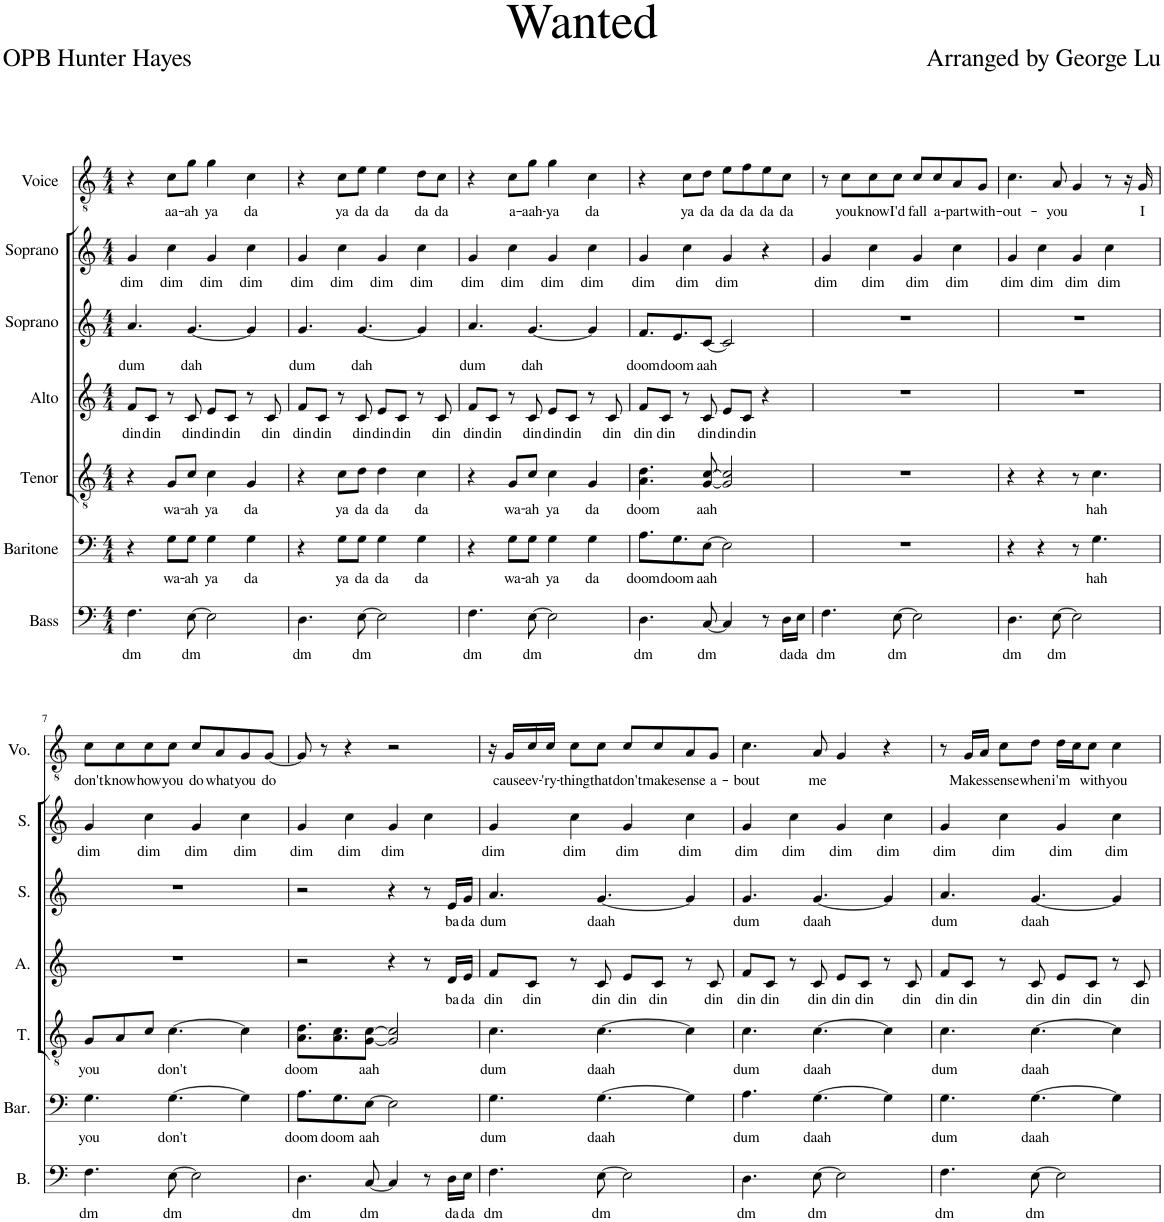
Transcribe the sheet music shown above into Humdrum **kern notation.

**kern	**text	**kern	**text	**kern	**text	**kern	**text	**kern	**text	**kern	**text	**kern	**text
*part7	*part7	*part6	*part6	*part5	*part5	*part4	*part4	*part3	*part3	*part2	*part2	*part1	*part1
*staff7	*staff7	*staff6	*staff6	*staff5	*staff5	*staff4	*staff4	*staff3	*staff3	*staff2	*staff2	*staff1	*staff1
*I"Bass	*	*I"Baritone	*	*I"Tenor	*	*I"Alto	*	*I"Soprano	*	*I"Soprano	*	*I"Voice	*
*I'B.	*	*I'Bar.	*	*I'T.	*	*I'A.	*	*I'S.	*	*I'S.	*	*I'Vo.	*
*clefF4	*	*clefF4	*	*clefGv2	*	*clefG2	*	*clefG2	*	*clefG2	*	*clefGv2	*
*k[]	*	*k[]	*	*k[]	*	*k[]	*	*k[]	*	*k[]	*	*k[]	*
*M4/4	*	*M4/4	*	*M4/4	*	*M4/4	*	*M4/4	*	*M4/4	*	*M4/4	*
=1	=1	=1	=1	=1	=1	=1	=1	=1	=1	=1	=1	=1	=1
!	!LO:LY:b	!	!	!	!	!	!LO:LY:b	!	!LO:LY:b	!	!LO:LY:b	!	!
4.F\	dm	4r	.	4r	.	8f/L	din	4.a/	dum	4g/	dim	4r	.
!	!	!	!	!	!	!	!LO:LY:b	!	!	!	!	!	!
.	.	.	.	.	.	8c/J	din	.	.	.	.	.	.
!	!	!	!LO:LY:b	!	!LO:LY:b	!	!	!	!	!	!LO:LY:b	!	!LO:LY:b
.	.	8G\L	wa-	8G/L	wa-	8r	.	.	.	4cc\	dim	8c\L	aa-
!	!LO:LY:b	!	!LO:LY:b	!	!LO:LY:b	!	!LO:LY:b	!	!LO:LY:b	!	!	!	!LO:LY:b
[8E\	dm	8G\J	-ah	8c/J	-ah	8c/	din	[4.g/	dah	.	.	8g\J	-ah
!	!	!	!LO:LY:b	!	!LO:LY:b	!	!LO:LY:b	!	!	!	!LO:LY:b	!	!LO:LY:b
2E\]	.	4G\	ya	4c\	ya	8e/L	din	.	.	4g/	dim	4g\	ya
!	!	!	!	!	!	!	!LO:LY:b	!	!	!	!	!	!
.	.	.	.	.	.	8c/J	din	.	.	.	.	.	.
!	!	!	!LO:LY:b	!	!LO:LY:b	!	!	!	!	!	!LO:LY:b	!	!LO:LY:b
.	.	4G\	da	4G/	da	8r	.	4g/]	.	4cc\	dim	4c\	da
!	!	!	!	!	!	!	!LO:LY:b	!	!	!	!	!	!
.	.	.	.	.	.	8c/	din	.	.	.	.	.	.
=2	=2	=2	=2	=2	=2	=2	=2	=2	=2	=2	=2	=2	=2
!	!LO:LY:b	!	!	!	!	!	!LO:LY:b	!	!LO:LY:b	!	!LO:LY:b	!	!
4.D\	dm	4r	.	4r	.	8f/L	din	4.g/	dum	4g/	dim	4r	.
!	!	!	!	!	!	!	!LO:LY:b	!	!	!	!	!	!
.	.	.	.	.	.	8c/J	din	.	.	.	.	.	.
!	!	!	!LO:LY:b	!	!LO:LY:b	!	!	!	!	!	!LO:LY:b	!	!LO:LY:b
.	.	8G\L	ya	8c\L	ya	8r	.	.	.	4cc\	dim	8c\L	ya
!	!LO:LY:b	!	!LO:LY:b	!	!LO:LY:b	!	!LO:LY:b	!	!LO:LY:b	!	!	!	!LO:LY:b
[8E\	dm	8G\J	da	8d\J	da	8c/	din	[4.g/	dah	.	.	8e\J	da
!	!	!	!LO:LY:b	!	!LO:LY:b	!	!LO:LY:b	!	!	!	!LO:LY:b	!	!LO:LY:b
2E\]	.	4G\	da	4d\	da	8e/L	din	.	.	4g/	dim	4e\	da
!	!	!	!	!	!	!	!LO:LY:b	!	!	!	!	!	!
.	.	.	.	.	.	8c/J	din	.	.	.	.	.	.
!	!	!	!LO:LY:b	!	!LO:LY:b	!	!	!	!	!	!LO:LY:b	!	!LO:LY:b
.	.	4G\	da	4c\	da	8r	.	4g/]	.	4cc\	dim	8d\L	da
!	!	!	!	!	!	!	!LO:LY:b	!	!	!	!	!	!LO:LY:b
.	.	.	.	.	.	8c/	din	.	.	.	.	8c\J	da
=3	=3	=3	=3	=3	=3	=3	=3	=3	=3	=3	=3	=3	=3
!	!LO:LY:b	!	!	!	!	!	!LO:LY:b	!	!LO:LY:b	!	!LO:LY:b	!	!
4.F\	dm	4r	.	4r	.	8f/L	din	4.a/	dum	4g/	dim	4r	.
!	!	!	!	!	!	!	!LO:LY:b	!	!	!	!	!	!
.	.	.	.	.	.	8c/J	din	.	.	.	.	.	.
!	!	!	!LO:LY:b	!	!LO:LY:b	!	!	!	!	!	!LO:LY:b	!	!LO:LY:b
.	.	8G\L	wa-	8G/L	wa-	8r	.	.	.	4cc\	dim	8c\L	a-
!	!LO:LY:b	!	!LO:LY:b	!	!LO:LY:b	!	!LO:LY:b	!	!LO:LY:b	!	!	!	!LO:LY:b
[8E\	dm	8G\J	-ah	8c/J	-ah	8c/	din	[4.g/	dah	.	.	8g\J	-aah-
!	!	!	!LO:LY:b	!	!LO:LY:b	!	!LO:LY:b	!	!	!	!LO:LY:b	!	!LO:LY:b
2E\]	.	4G\	ya	4c\	ya	8e/L	din	.	.	4g/	dim	4g\	-ya
!	!	!	!	!	!	!	!LO:LY:b	!	!	!	!	!	!
.	.	.	.	.	.	8c/J	din	.	.	.	.	.	.
!	!	!	!LO:LY:b	!	!LO:LY:b	!	!	!	!	!	!LO:LY:b	!	!LO:LY:b
.	.	4G\	da	4G/	da	8r	.	4g/]	.	4cc\	dim	4c\	da
!	!	!	!	!	!	!	!LO:LY:b	!	!	!	!	!	!
.	.	.	.	.	.	8c/	din	.	.	.	.	.	.
=4	=4	=4	=4	=4	=4	=4	=4	=4	=4	=4	=4	=4	=4
!	!LO:LY:b	!	!LO:LY:b	!	!LO:LY:b	!	!LO:LY:b	!	!LO:LY:b	!	!LO:LY:b	!	!
4.D\	dm	8.A\L	doom	4.A\ 4.d\	doom	8f/L	din	8.f/L	doom	4g/	dim	4r	.
!	!	!	!	!	!	!	!LO:LY:b	!	!	!	!	!	!
.	.	.	.	.	.	8c/J	din	.	.	.	.	.	.
!	!	!	!LO:LY:b	!	!	!	!	!	!LO:LY:b	!	!	!	!
.	.	8.G\	doom	.	.	.	.	8.e/	doom	.	.	.	.
!	!	!	!	!	!	!	!	!	!	!	!LO:LY:b	!	!LO:LY:b
.	.	.	.	.	.	8r	.	.	.	4cc\	dim	8c\L	ya
!	!LO:LY:b	!	!LO:LY:b	!	!LO:LY:b	!	!LO:LY:b	!	!LO:LY:b	!	!	!	!LO:LY:b
[8C/	dm	[8E\J	aah	[8G/ [8c/	aah	8c/	din	[8c/J	aah	.	.	8d\J	da
!	!	!	!	!	!	!	!LO:LY:b	!	!	!	!LO:LY:b	!	!LO:LY:b
4C/]	.	2E\]	.	2G/] 2c/]	.	8e/L	din	2c/]	.	4g/	dim	8e\L	da
!	!	!	!	!	!	!	!LO:LY:b	!	!	!	!	!	!LO:LY:b
.	.	.	.	.	.	8c/J	din	.	.	.	.	8f\	da
!	!	!	!	!	!	!	!	!	!	!	!	!	!LO:LY:b
8r	.	.	.	.	.	4r	.	.	.	4r	.	8e\	da
!	!LO:LY:b	!	!	!	!	!	!	!	!	!	!	!	!LO:LY:b
16D\LL	da	.	.	.	.	.	.	.	.	.	.	8c\J	da
!	!LO:LY:b	!	!	!	!	!	!	!	!	!	!	!	!
16E\JJ	da	.	.	.	.	.	.	.	.	.	.	.	.
=5	=5	=5	=5	=5	=5	=5	=5	=5	=5	=5	=5	=5	=5
!	!LO:LY:b	!	!	!	!	!	!	!	!	!	!LO:LY:b	!	!
4.F\	dm	1r	.	1r	.	1r	.	1r	.	4g/	dim	8r	.
!	!	!	!	!	!	!	!	!	!	!	!	!	!LO:LY:b
.	.	.	.	.	.	.	.	.	.	.	.	8c\L	you
!	!	!	!	!	!	!	!	!	!	!	!LO:LY:b	!	!LO:LY:b
.	.	.	.	.	.	.	.	.	.	4cc\	dim	8c\	know
!	!LO:LY:b	!	!	!	!	!	!	!	!	!	!	!	!LO:LY:b
[8E\	dm	.	.	.	.	.	.	.	.	.	.	8c\J	I'd
!	!	!	!	!	!	!	!	!	!	!	!LO:LY:b	!	!LO:LY:b
2E\]	.	.	.	.	.	.	.	.	.	4g/	dim	8c/L	fall
!	!	!	!	!	!	!	!	!	!	!	!	!	!LO:LY:b
.	.	.	.	.	.	.	.	.	.	.	.	8c/	a-
!	!	!	!	!	!	!	!	!	!	!	!LO:LY:b	!	!LO:LY:b
.	.	.	.	.	.	.	.	.	.	4cc\	dim	8A/	-part
!	!	!	!	!	!	!	!	!	!	!	!	!	!LO:LY:b
.	.	.	.	.	.	.	.	.	.	.	.	8G/J	with-
=6	=6	=6	=6	=6	=6	=6	=6	=6	=6	=6	=6	=6	=6
!	!LO:LY:b	!	!	!	!	!	!	!	!	!	!LO:LY:b	!	!LO:LY:b
4.D\	dm	4r	.	4r	.	1r	.	1r	.	4g/	dim	4.c\	-out-
!	!	!	!	!	!	!	!	!	!	!	!LO:LY:b	!	!
.	.	4r	.	4r	.	.	.	.	.	4cc\	dim	.	.
!	!LO:LY:b	!	!	!	!	!	!	!	!	!	!	!	!LO:LY:b
[8E\	dm	.	.	.	.	.	.	.	.	.	.	8A/	-you
!	!	!	!	!	!	!	!	!	!	!	!LO:LY:b	!	!
2E\]	.	8r	.	8r	.	.	.	.	.	4g/	dim	4G/	.
!	!	!	!LO:LY:b	!	!LO:LY:b	!	!	!	!	!	!	!	!
.	.	4.G\	hah	4.c\	hah	.	.	.	.	.	.	.	.
!	!	!	!	!	!	!	!	!	!	!	!LO:LY:b	!	!
.	.	.	.	.	.	.	.	.	.	4cc\	dim	8r	.
.	.	.	.	.	.	.	.	.	.	.	.	16r	.
!	!	!	!	!	!	!	!	!	!	!	!	!	!LO:LY:b
.	.	.	.	.	.	.	.	.	.	.	.	16G/	I
!!LO:LB:g=z
=7	=7	=7	=7	=7	=7	=7	=7	=7	=7	=7	=7	=7	=7
!	!LO:LY:b	!	!LO:LY:b	!	!LO:LY:b	!	!	!	!	!	!LO:LY:b	!	!LO:LY:b
4.F\	dm	4.G\	you	8G/L	you	1r	.	1r	.	4g/	dim	8c\L	don't
!	!	!	!	!	!	!	!	!	!	!	!	!	!LO:LY:b
.	.	.	.	8A/	.	.	.	.	.	.	.	8c\	know
!	!	!	!	!	!	!	!	!	!	!	!LO:LY:b	!	!LO:LY:b
.	.	.	.	8c/J	.	.	.	.	.	4cc\	dim	8c\	how
!	!LO:LY:b	!	!LO:LY:b	!	!LO:LY:b	!	!	!	!	!	!	!	!LO:LY:b
[8E\	dm	[4.G\	don't	[4.c\	don't	.	.	.	.	.	.	8c\J	you
!	!	!	!	!	!	!	!	!	!	!	!LO:LY:b	!	!LO:LY:b
2E\]	.	.	.	.	.	.	.	.	.	4g/	dim	8c/L	do
!	!	!	!	!	!	!	!	!	!	!	!	!	!LO:LY:b
.	.	.	.	.	.	.	.	.	.	.	.	8A/	what
!	!	!	!	!	!	!	!	!	!	!	!LO:LY:b	!	!LO:LY:b
.	.	4G\]	.	4c\]	.	.	.	.	.	4cc\	dim	8G/	you
!	!	!	!	!	!	!	!	!	!	!	!	!	!LO:LY:b
.	.	.	.	.	.	.	.	.	.	.	.	[8G/J	do
=8	=8	=8	=8	=8	=8	=8	=8	=8	=8	=8	=8	=8	=8
!	!LO:LY:b	!	!LO:LY:b	!	!LO:LY:b	!	!	!	!	!	!LO:LY:b	!	!
4.D\	dm	8.A\L	doom	8.A\ 8.d\L	doom	2r	.	2r	.	4g/	dim	8G/]	.
.	.	.	.	.	.	.	.	.	.	.	.	8r	.
!	!	!	!LO:LY:b	!	!	!	!	!	!	!	!	!	!
.	.	8.G\	doom	8.A\ 8.c\	.	.	.	.	.	.	.	.	.
!	!	!	!	!	!	!	!	!	!	!	!LO:LY:b	!	!
.	.	.	.	.	.	.	.	.	.	4cc\	dim	4r	.
!	!LO:LY:b	!	!LO:LY:b	!	!LO:LY:b	!	!	!	!	!	!	!	!
[8C/	dm	[8E\J	aah	[8G\ [8c\J	aah	.	.	.	.	.	.	.	.
!	!	!	!	!	!	!	!	!	!	!	!LO:LY:b	!	!
4C/]	.	2E\]	.	2G/] 2c/]	.	4r	.	4r	.	4g/	dim	2r	.
8r	.	.	.	.	.	8r	.	8r	.	4cc\	.	.	.
!	!LO:LY:b	!	!	!	!	!	!LO:LY:b	!	!LO:LY:b	!	!	!	!
16D\LL	da	.	.	.	.	16d/LL	ba	16e/LL	ba	.	.	.	.
!	!LO:LY:b	!	!	!	!	!	!LO:LY:b	!	!LO:LY:b	!	!	!	!
16E\JJ	da	.	.	.	.	16e/JJ	da	16g/JJ	da	.	.	.	.
=9	=9	=9	=9	=9	=9	=9	=9	=9	=9	=9	=9	=9	=9
!	!LO:LY:b	!	!LO:LY:b	!	!LO:LY:b	!	!LO:LY:b	!	!LO:LY:b	!	!LO:LY:b	!	!
4.F\	dm	4.G\	-dum	4.c\	-dum	8f/L	din	4.a/	dum	4g/	dim	16r	.
!	!	!	!	!	!	!	!	!	!	!	!	!	!LO:LY:b
.	.	.	.	.	.	.	.	.	.	.	.	16G/LL	cause
!	!	!	!	!	!	!	!LO:LY:b	!	!	!	!	!	!LO:LY:b
.	.	.	.	.	.	8c/J	din	.	.	.	.	16c/	ev-
!	!	!	!	!	!	!	!	!	!	!	!	!	!LO:LY:b
.	.	.	.	.	.	.	.	.	.	.	.	16c/JJ	-'ry-
!	!	!	!	!	!	!	!	!	!	!	!LO:LY:b	!	!LO:LY:b
.	.	.	.	.	.	8r	.	.	.	4cc\	dim	8c\L	-thing
!	!LO:LY:b	!	!LO:LY:b	!	!LO:LY:b	!	!LO:LY:b	!	!LO:LY:b	!	!	!	!LO:LY:b
[8E\	dm	[4.G\	daah	[4.c\	daah	8c/	din	[4.g/	daah	.	.	8c\J	that
!	!	!	!	!	!	!	!LO:LY:b	!	!	!	!LO:LY:b	!	!LO:LY:b
2E\]	.	.	.	.	.	8e/L	din	.	.	4g/	dim	8c/L	don't
!	!	!	!	!	!	!	!LO:LY:b	!	!	!	!	!	!LO:LY:b
.	.	.	.	.	.	8c/J	din	.	.	.	.	8c/	make
!	!	!	!	!	!	!	!	!	!	!	!LO:LY:b	!	!LO:LY:b
.	.	4G\]	.	4c\]	.	8r	.	4g/]	.	4cc\	dim	8A/	sense
!	!	!	!	!	!	!	!LO:LY:b	!	!	!	!	!	!LO:LY:b
.	.	.	.	.	.	8c/	din	.	.	.	.	8G/J	a-
=10	=10	=10	=10	=10	=10	=10	=10	=10	=10	=10	=10	=10	=10
!	!LO:LY:b	!	!LO:LY:b	!	!LO:LY:b	!	!LO:LY:b	!	!LO:LY:b	!	!LO:LY:b	!	!LO:LY:b
4.D\	dm	4.A\	dum	4.c\	dum	8f/L	din	4.g/	dum	4g/	dim	4.c\	-bout
!	!	!	!	!	!	!	!LO:LY:b	!	!	!	!	!	!
.	.	.	.	.	.	8c/J	din	.	.	.	.	.	.
!	!	!	!	!	!	!	!	!	!	!	!LO:LY:b	!	!
.	.	.	.	.	.	8r	.	.	.	4cc\	dim	.	.
!	!LO:LY:b	!	!LO:LY:b	!	!LO:LY:b	!	!LO:LY:b	!	!LO:LY:b	!	!	!	!LO:LY:b
[8E\	dm	[4.G\	daah	[4.c\	daah	8c/	din	[4.g/	daah	.	.	8A/	me
!	!	!	!	!	!	!	!LO:LY:b	!	!	!	!LO:LY:b	!	!
2E\]	.	.	.	.	.	8e/L	din	.	.	4g/	dim	4G/	.
!	!	!	!	!	!	!	!LO:LY:b	!	!	!	!	!	!
.	.	.	.	.	.	8c/J	din	.	.	.	.	.	.
!	!	!	!	!	!	!	!	!	!	!	!LO:LY:b	!	!
.	.	4G\]	.	4c\]	.	8r	.	4g/]	.	4cc\	dim	4r	.
!	!	!	!	!	!	!	!LO:LY:b	!	!	!	!	!	!
.	.	.	.	.	.	8c/	din	.	.	.	.	.	.
=11	=11	=11	=11	=11	=11	=11	=11	=11	=11	=11	=11	=11	=11
!	!LO:LY:b	!	!LO:LY:b	!	!LO:LY:b	!	!LO:LY:b	!	!LO:LY:b	!	!LO:LY:b	!	!
4.F\	dm	4.G\	-dum	4.c\	dum	8f/L	din	4.a/	dum	4g/	dim	8r	.
!	!	!	!	!	!	!	!LO:LY:b	!	!	!	!	!	!LO:LY:b
.	.	.	.	.	.	8c/J	din	.	.	.	.	16G/LL	Makes
.	.	.	.	.	.	.	.	.	.	.	.	16A/JJ	.
!	!	!	!	!	!	!	!	!	!	!	!LO:LY:b	!	!LO:LY:b
.	.	.	.	.	.	8r	.	.	.	4cc\	dim	8c\L	sense
!	!LO:LY:b	!	!LO:LY:b	!	!LO:LY:b	!	!LO:LY:b	!	!LO:LY:b	!	!	!	!LO:LY:b
[8E\	dm	[4.G\	daah	[4.c\	daah	8c/	din	[4.g/	daah	.	.	8d\J	when
!	!	!	!	!	!	!	!LO:LY:b	!	!	!	!LO:LY:b	!	!LO:LY:b
2E\]	.	.	.	.	.	8e/L	din	.	.	4g/	dim	16d\LL	i'm
.	.	.	.	.	.	.	.	.	.	.	.	16c\J	.
!	!	!	!	!	!	!	!LO:LY:b	!	!	!	!	!	!LO:LY:b
.	.	.	.	.	.	8c/J	din	.	.	.	.	8c\J	with
!	!	!	!	!	!	!	!	!	!	!	!LO:LY:b	!	!LO:LY:b
.	.	4G\]	.	4c\]	.	8r	.	4g/]	.	4cc\	dim	4c\	you
!	!	!	!	!	!	!	!LO:LY:b	!	!	!	!	!	!
.	.	.	.	.	.	8c/	din	.	.	.	.	.	.
=	=	=	=	=	=	=	=	=	=	=	=	=	=
*-	*-	*-	*-	*-	*-	*-	*-	*-	*-	*-	*-	*-	*-
